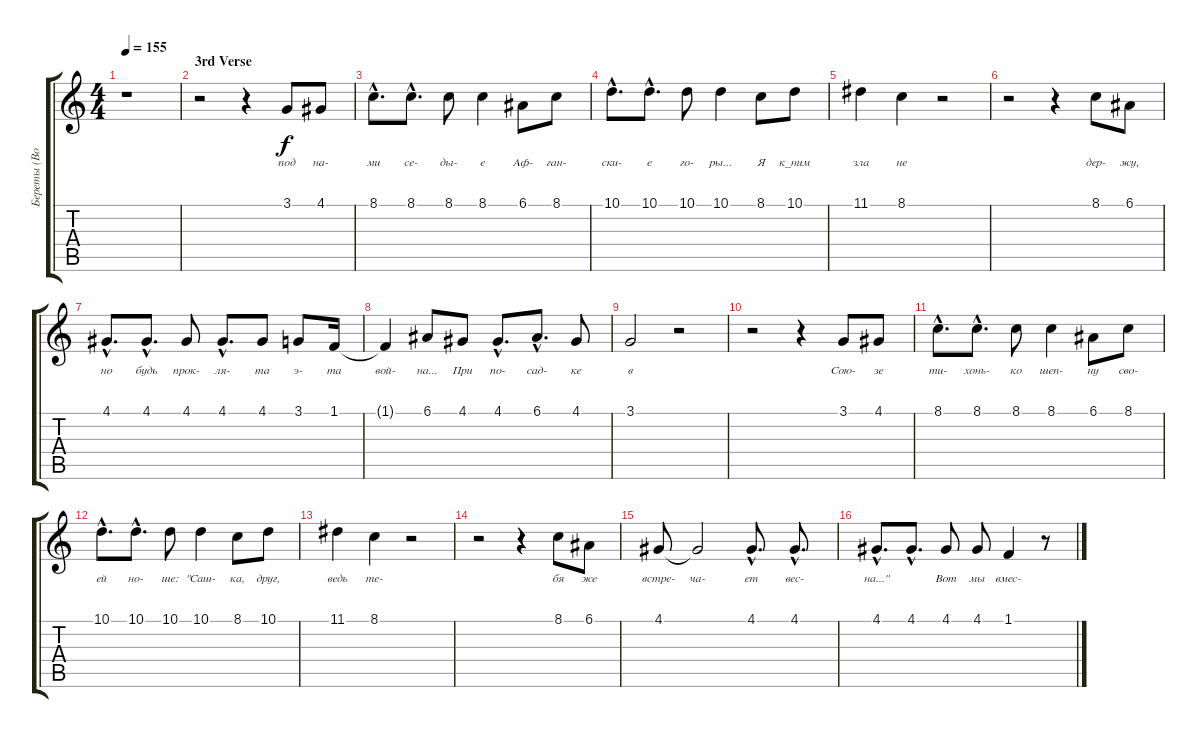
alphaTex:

\track ("Береты (Вокал)" "Береты (Во") {instrument synthbrass1}
\staff {score tabs}
\tuning (E4 B3 G3 D3 A2 E2) {hide}
\ts (4 4)
\tempo 155
\clef g2
\ks c
r.1{dy f} |
\section ("" "3rd Verse")
r.2 r.4 3.1.8{lyrics (0 "под") lyrics (1 "") lyrics (2 "") lyrics (3 "") lyrics (4 "")} 4.1.8{lyrics (0 "на-") lyrics (1 "") lyrics (2 "") lyrics (3 "") lyrics (4 "")} |
8.1{hac}.8{d lyrics (0 "ми") lyrics (1 "") lyrics (2 "") lyrics (3 "") lyrics (4 "")} 8.1{hac}.8{d lyrics (0 "се-") lyrics (1 "") lyrics (2 "") lyrics (3 "") lyrics (4 "")} 8.1.8{lyrics (0 "ды-") lyrics (1 "") lyrics (2 "") lyrics (3 "") lyrics (4 "")} 8.1.4{lyrics (0 "е") lyrics (1 "") lyrics (2 "") lyrics (3 "") lyrics (4 "")} 6.1.8{lyrics (0 "Аф-") lyrics (1 "") lyrics (2 "") lyrics (3 "") lyrics (4 "")} 8.1.8{lyrics (0 "ган-") lyrics (1 "") lyrics (2 "") lyrics (3 "") lyrics (4 "")} |
10.1{hac}.8{d lyrics (0 "ски-") lyrics (1 "") lyrics (2 "") lyrics (3 "") lyrics (4 "")} 10.1{hac}.8{d lyrics (0 "е") lyrics (1 "") lyrics (2 "") lyrics (3 "") lyrics (4 "")} 10.1.8{lyrics (0 "го-") lyrics (1 "") lyrics (2 "") lyrics (3 "") lyrics (4 "")} 10.1.4{lyrics (0 "ры...") lyrics (1 "") lyrics (2 "") lyrics (3 "") lyrics (4 "")} 8.1.8{lyrics (0 "Я") lyrics (1 "") lyrics (2 "") lyrics (3 "") lyrics (4 "")} 10.1.8{lyrics (0 "к_ним") lyrics (1 "") lyrics (2 "") lyrics (3 "") lyrics (4 "")} |
11.1.4{lyrics (0 "зла") lyrics (1 "") lyrics (2 "") lyrics (3 "") lyrics (4 "")} 8.1.4{lyrics (0 "не") lyrics (1 "") lyrics (2 "") lyrics (3 "") lyrics (4 "")} r.2 |
r.2 r.4 8.1.8{lyrics (0 "дер-") lyrics (1 "") lyrics (2 "") lyrics (3 "") lyrics (4 "")} 6.1.8{lyrics (0 "жу,") lyrics (1 "") lyrics (2 "") lyrics (3 "") lyrics (4 "")} |
4.1{hac}.8{d lyrics (0 "но") lyrics (1 "") lyrics (2 "") lyrics (3 "") lyrics (4 "")} 4.1{hac}.8{d lyrics (0 "будь") lyrics (1 "") lyrics (2 "") lyrics (3 "") lyrics (4 "")} 4.1.8{lyrics (0 "прок-") lyrics (1 "") lyrics (2 "") lyrics (3 "") lyrics (4 "")} 4.1{hac}.8{d lyrics (0 "ля-") lyrics (1 "") lyrics (2 "") lyrics (3 "") lyrics (4 "")} 4.1.8{lyrics (0 "та") lyrics (1 "") lyrics (2 "") lyrics (3 "") lyrics (4 "")} 3.1.8{lyrics (0 "э-") lyrics (1 "") lyrics (2 "") lyrics (3 "") lyrics (4 "")} 1.1.16{lyrics (0 "та") lyrics (1 "") lyrics (2 "") lyrics (3 "") lyrics (4 "")} |
1.1{t}.4{lyrics (0 "вой-") lyrics (1 "") lyrics (2 "") lyrics (3 "") lyrics (4 "")} 6.1.8{lyrics (0 "на...") lyrics (1 "") lyrics (2 "") lyrics (3 "") lyrics (4 "")} 4.1.8{lyrics (0 "При") lyrics (1 "") lyrics (2 "") lyrics (3 "") lyrics (4 "")} 4.1{hac}.8{d lyrics (0 "по-") lyrics (1 "") lyrics (2 "") lyrics (3 "") lyrics (4 "")} 6.1{hac}.8{d lyrics (0 "сад-") lyrics (1 "") lyrics (2 "") lyrics (3 "") lyrics (4 "")} 4.1.8{lyrics (0 "ке") lyrics (1 "") lyrics (2 "") lyrics (3 "") lyrics (4 "")} |
3.1.2{lyrics (0 "в") lyrics (1 "") lyrics (2 "") lyrics (3 "") lyrics (4 "")} r.2 |
r.2 r.4 3.1.8{lyrics (0 "Сою-") lyrics (1 "") lyrics (2 "") lyrics (3 "") lyrics (4 "")} 4.1.8{lyrics (0 "зе") lyrics (1 "") lyrics (2 "") lyrics (3 "") lyrics (4 "")} |
8.1{hac}.8{d lyrics (0 "ти-") lyrics (1 "") lyrics (2 "") lyrics (3 "") lyrics (4 "")} 8.1{hac}.8{d lyrics (0 "хонь-") lyrics (1 "") lyrics (2 "") lyrics (3 "") lyrics (4 "")} 8.1.8{lyrics (0 "ко") lyrics (1 "") lyrics (2 "") lyrics (3 "") lyrics (4 "")} 8.1.4{lyrics (0 "шеп-") lyrics (1 "") lyrics (2 "") lyrics (3 "") lyrics (4 "")} 6.1.8{lyrics (0 "ну") lyrics (1 "") lyrics (2 "") lyrics (3 "") lyrics (4 "")} 8.1.8{lyrics (0 "сво-") lyrics (1 "") lyrics (2 "") lyrics (3 "") lyrics (4 "")} |
10.1{hac}.8{d lyrics (0 "ей") lyrics (1 "") lyrics (2 "") lyrics (3 "") lyrics (4 "")} 10.1{hac}.8{d lyrics (0 "но-") lyrics (1 "") lyrics (2 "") lyrics (3 "") lyrics (4 "")} 10.1.8{lyrics (0 "ше:") lyrics (1 "") lyrics (2 "") lyrics (3 "") lyrics (4 "")} 10.1.4{lyrics (0 "\"Саш-") lyrics (1 "") lyrics (2 "") lyrics (3 "") lyrics (4 "")} 8.1.8{lyrics (0 "ка,") lyrics (1 "") lyrics (2 "") lyrics (3 "") lyrics (4 "")} 10.1.8{lyrics (0 "друг,") lyrics (1 "") lyrics (2 "") lyrics (3 "") lyrics (4 "")} |
11.1.4{lyrics (0 "ведь") lyrics (1 "") lyrics (2 "") lyrics (3 "") lyrics (4 "")} 8.1.4{lyrics (0 "те-") lyrics (1 "") lyrics (2 "") lyrics (3 "") lyrics (4 "")} r.2 |
r.2 r.4 8.1.8{lyrics (0 "бя") lyrics (1 "") lyrics (2 "") lyrics (3 "") lyrics (4 "")} 6.1.8{lyrics (0 "же") lyrics (1 "") lyrics (2 "") lyrics (3 "") lyrics (4 "")} |
4.1.8{lyrics (0 "встре-") lyrics (1 "") lyrics (2 "") lyrics (3 "") lyrics (4 "")} 4.1{t}.2{lyrics (0 "ча-") lyrics (1 "") lyrics (2 "") lyrics (3 "") lyrics (4 "")} 4.1{hac}.8{d lyrics (0 "ет") lyrics (1 "") lyrics (2 "") lyrics (3 "") lyrics (4 "")} 4.1{hac}.8{d lyrics (0 "вес-") lyrics (1 "") lyrics (2 "") lyrics (3 "") lyrics (4 "")} |
4.1{hac}.8{d lyrics (0 "на...\"") lyrics (1 "") lyrics (2 "") lyrics (3 "") lyrics (4 "")} 4.1{hac}.8{d lyrics (0 "") lyrics (1 "") lyrics (2 "") lyrics (3 "") lyrics (4 "")} 4.1.8{lyrics (0 "Вот") lyrics (1 "") lyrics (2 "") lyrics (3 "") lyrics (4 "")} 4.1.8{lyrics (0 "мы") lyrics (1 "") lyrics (2 "") lyrics (3 "") lyrics (4 "")} 1.1.4{lyrics (0 "вмес-") lyrics (1 "") lyrics (2 "") lyrics (3 "") lyrics (4 "")} r.8
